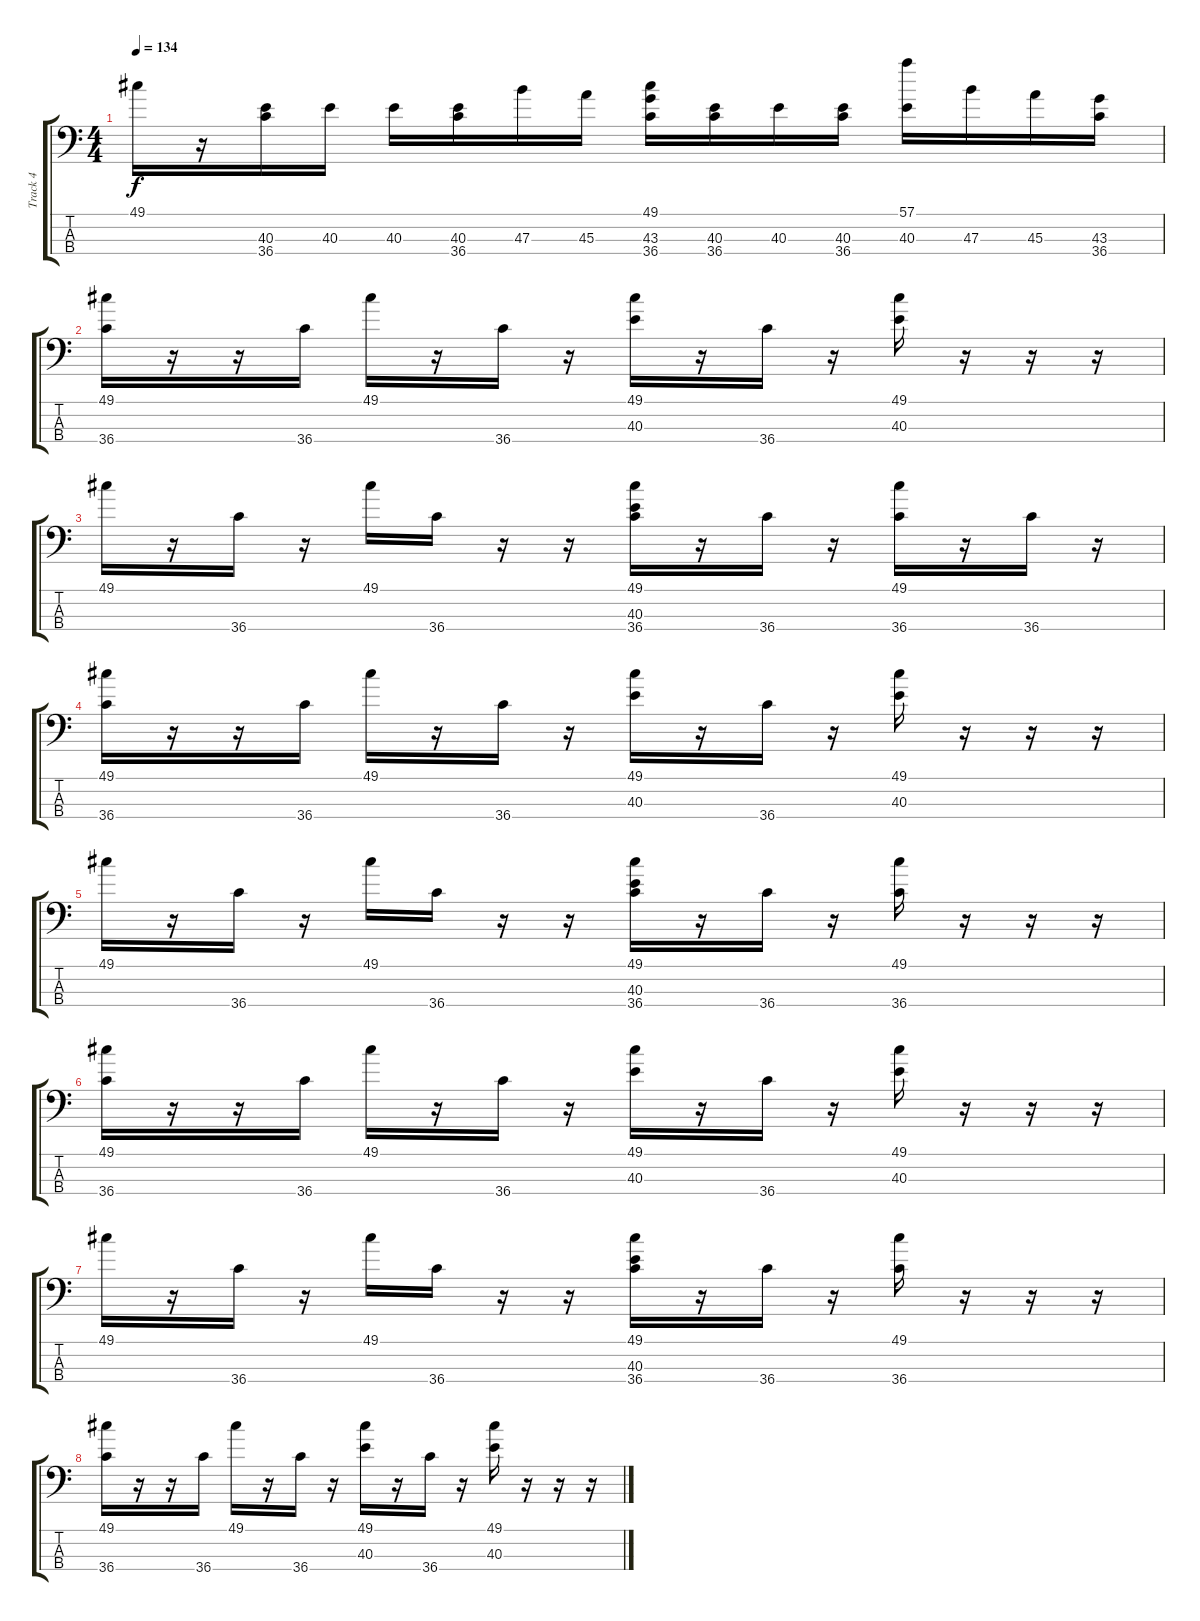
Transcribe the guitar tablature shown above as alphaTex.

\track ("Track 4" "Track 4") {instrument acousticgrandpiano}
\staff {score tabs}
\tuning (C-1 C-1 C-1 C-1) {hide}
\ts (4 4)
\tempo 134
\clef f4
\ks c
49.1.16{dy f} r.16 (40.3 36.4).16 40.3.16 40.3.16 (40.3 36.4).16 47.3.16 45.3.16 (49.1 43.3 36.4).16 (40.3 36.4).16 40.3.16 (40.3 36.4).16 (57.1 40.3).16 47.3.16 45.3.16 (43.3 36.4).16 |
(49.1 36.4).16 r.16 r.16 36.4.16 49.1.16 r.16 36.4.16 r.16 (49.1 40.3).16 r.16 36.4.16 r.16 (49.1 40.3).16 r.16 r.16 r.16 |
49.1.16 r.16 36.4.16 r.16 49.1.16 36.4.16 r.16 r.16 (49.1 40.3 36.4).16 r.16 36.4.16 r.16 (49.1 36.4).16 r.16 36.4.16 r.16 |
(49.1 36.4).16 r.16 r.16 36.4.16 49.1.16 r.16 36.4.16 r.16 (49.1 40.3).16 r.16 36.4.16 r.16 (49.1 40.3).16 r.16 r.16 r.16 |
49.1.16 r.16 36.4.16 r.16 49.1.16 36.4.16 r.16 r.16 (49.1 40.3 36.4).16 r.16 36.4.16 r.16 (49.1 36.4).16 r.16 r.16 r.16 |
(49.1 36.4).16 r.16 r.16 36.4.16 49.1.16 r.16 36.4.16 r.16 (49.1 40.3).16 r.16 36.4.16 r.16 (49.1 40.3).16 r.16 r.16 r.16 |
49.1.16 r.16 36.4.16 r.16 49.1.16 36.4.16 r.16 r.16 (49.1 40.3 36.4).16 r.16 36.4.16 r.16 (49.1 36.4).16 r.16 r.16 r.16 |
(49.1 36.4).16 r.16 r.16 36.4.16 49.1.16 r.16 36.4.16 r.16 (49.1 40.3).16 r.16 36.4.16 r.16 (49.1 40.3).16 r.16 r.16 r.16
